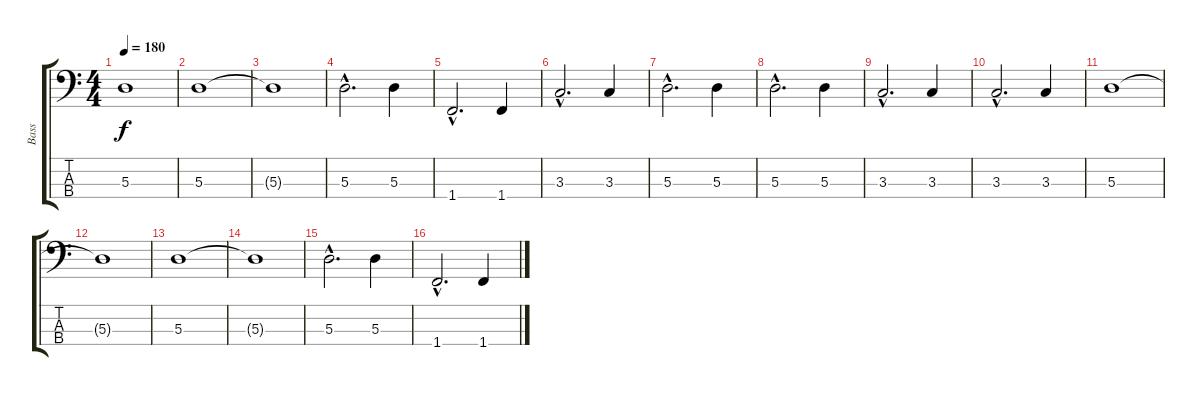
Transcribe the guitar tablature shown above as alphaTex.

\track ("Bass" "Bass") {instrument electricbassfinger}
\staff {score tabs}
\tuning (G2 D2 A1 E1) {hide}
\ts (4 4)
\tempo 180
\clef f4
\ks c
5.3{t}.1{dy f} |
5.3.1 |
5.3{t}.1 |
5.3{hac}.2{d} 5.3.4 |
1.4{hac}.2{d} 1.4.4 |
3.3{hac}.2{d} 3.3.4 |
5.3{hac}.2{d} 5.3.4 |
5.3{hac}.2{d} 5.3.4 |
3.3{hac}.2{d} 3.3.4 |
3.3{hac}.2{d} 3.3.4 |
5.3.1 |
5.3{t}.1 |
5.3.1 |
5.3{t}.1 |
5.3{hac}.2{d} 5.3.4 |
1.4{hac}.2{d} 1.4.4
